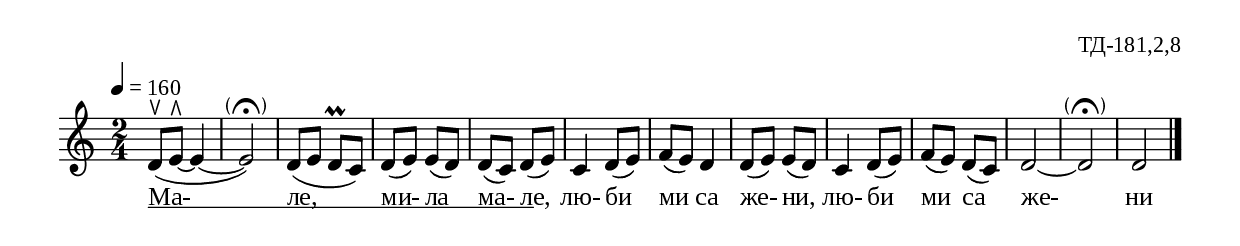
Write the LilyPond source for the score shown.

%{
sva_181_2_08
%}

\include "td-preamble.ly"

\score {
\relative c' {
\tempo 4 = 160
\time 2/4
%%\cadenzaOn
\parS
d8^\ltoe( e^\rtoe~ e4~ | e2-\parenthesize\fermata) | 
d8([ e] d\prall[ c]) | d([ e]) e([ d]) | d([ c]) d([ e]) | c4 d8([ e]) |
f([ e]) d4 | d8([ e]) e([ d]) | c4 d8([ e]) | f8([ e]) d([ c]) | 
d2~ | d-\parenthesize\fermata | d
 \bar "|." 
}
\addlyrics { Ма- \startTextSpan ле, ми- ла ма- ле, \stopTextSpan 
лю- би ми са же- ни, лю- би ми са же- ни  }
%
\layout {
%%   \context { 
%%	    \Staff \remove "Time_signature_engraver" } 
  indent = #0
  line-width = 190\mm
  ragged-right=##f
\context {
      \Lyrics
      \consists "Text_spanner_engraver"
      \override TextSpanner #'direction = #DOWN
      \override TextSpanner #'style = #'line    
      \override TextSpanner #'outside-staff-priority = ##f
      \override TextSpanner #'padding = #0.2 % sets the distance of the line from the lyrics
      \override TextSpanner #'bound-details =
      #`((left . ((Y . 0)
                  (padding . 0)
                  (attach-dir . ,LEFT)))
         (left-broken . ((end-on-note . #t)))
         (right . ((Y . 0)
                   (padding . 0)
                   (attach-dir . ,RIGHT))))
    }
  
}
%
\midi { 
	\context {
		\Score tempoWholesPerMinute = #(ly:make-moment 160 4)
		}
	}
}
%
\header{
  opus = "ТД-181,2,8"
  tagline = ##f
}


